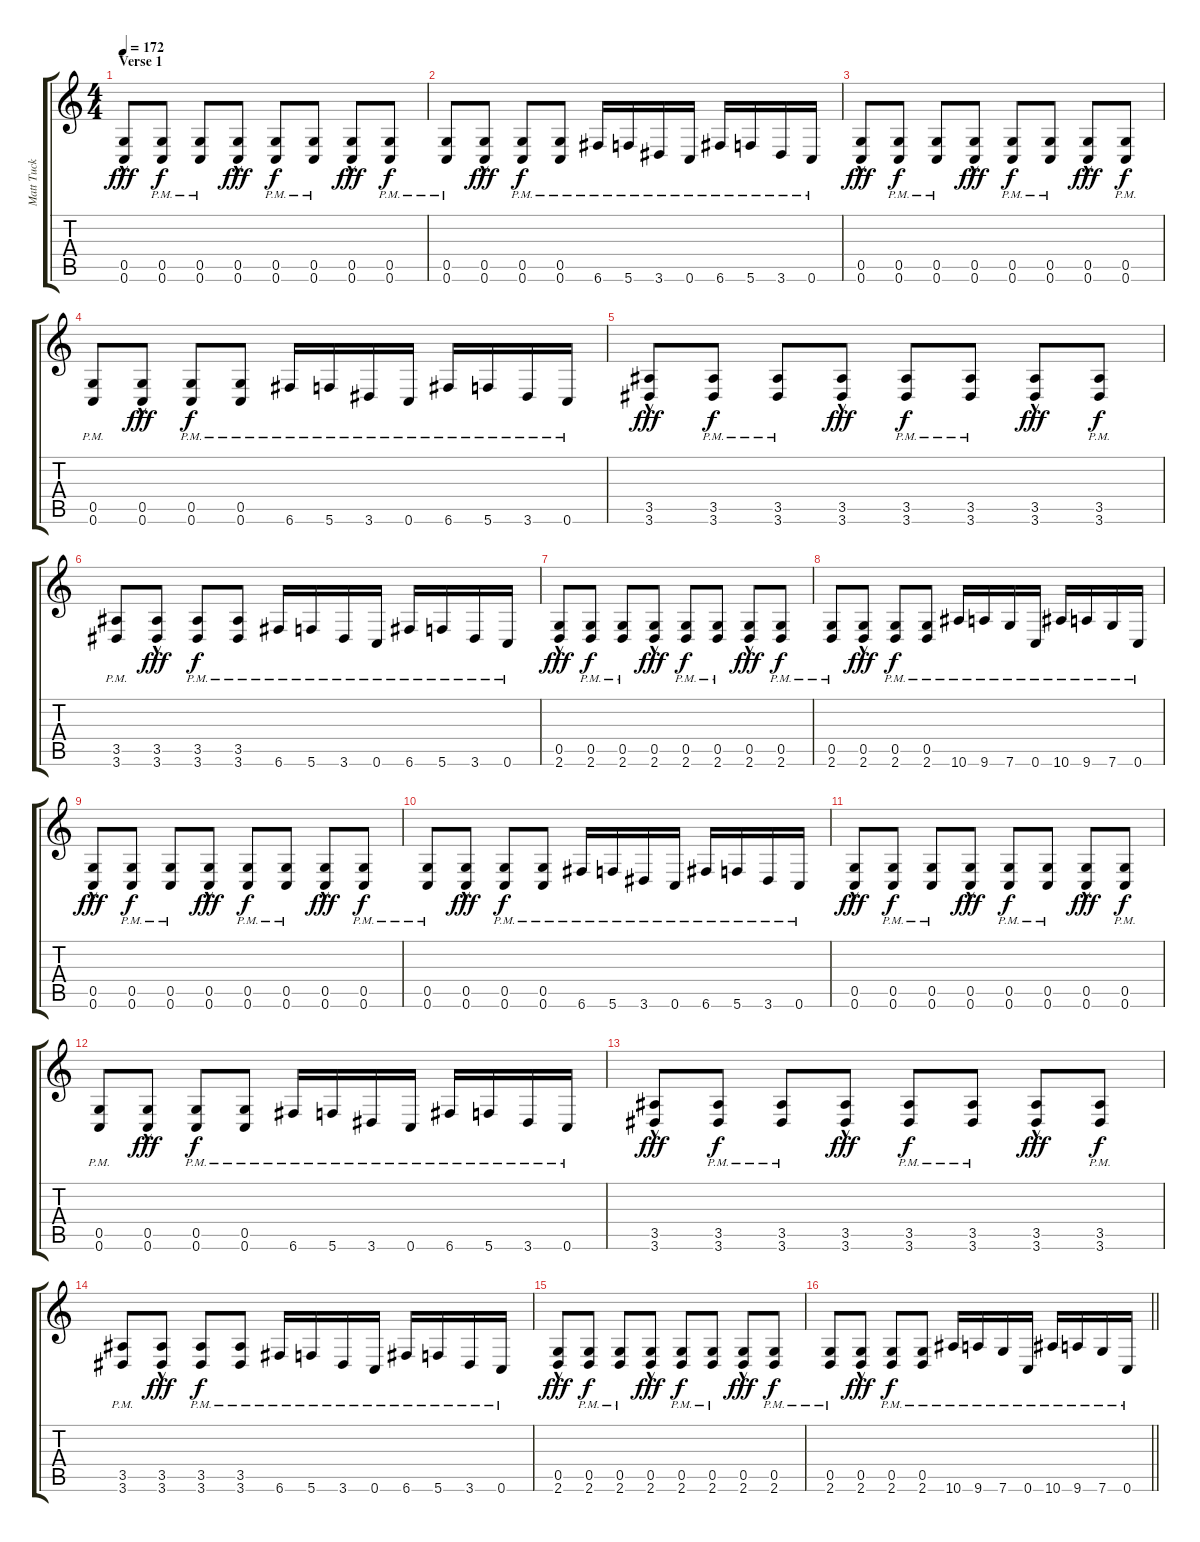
\track ("Matt Tuck (Rhythm Guitar)" "Matt Tuck ") {instrument distortionguitar}
\staff {score tabs}
\tuning (D4 A3 F3 C3 G2 C2) {hide}
\ts (4 4)
\section ("" "Verse 1")
\tempo 172
\clef g2
\ks c
(0.5{hac} 0.6{hac}).8{dy fff} (0.5{pm} 0.6{pm}).8{dy f} (0.5{pm} 0.6{pm}).8 (0.5{hac} 0.6{hac}).8{dy fff} (0.5{pm} 0.6{pm}).8{dy f} (0.5{pm} 0.6{pm}).8 (0.5{hac} 0.6{hac}).8{dy fff} (0.5{pm} 0.6{pm}).8{dy f} |
(0.5{pm} 0.6{pm}).8 (0.5{hac} 0.6{hac}).8{dy fff} (0.5{pm} 0.6{pm}).8{dy f} (0.5{pm} 0.6{pm}).8 6.6{pm}.16 5.6{pm}.16 3.6{pm}.16 0.6{pm}.16 6.6{pm}.16 5.6{pm}.16 3.6{pm}.16 0.6{pm}.16 |
(0.5{hac} 0.6{hac}).8{dy fff} (0.5{pm} 0.6{pm}).8{dy f} (0.5{pm} 0.6{pm}).8 (0.5{hac} 0.6{hac}).8{dy fff} (0.5{pm} 0.6{pm}).8{dy f} (0.5{pm} 0.6{pm}).8 (0.5{hac} 0.6{hac}).8{dy fff} (0.5{pm} 0.6{pm}).8{dy f} |
(0.5{pm} 0.6{pm}).8 (0.5{hac} 0.6{hac}).8{dy fff} (0.5{pm} 0.6{pm}).8{dy f} (0.5{pm} 0.6{pm}).8 6.6{pm}.16 5.6{pm}.16 3.6{pm}.16 0.6{pm}.16 6.6{pm}.16 5.6{pm}.16 3.6{pm}.16 0.6{pm}.16 |
(3.5{hac} 3.6{hac}).8{dy fff} (3.5{pm} 3.6{pm}).8{dy f} (3.5{pm} 3.6{pm}).8 (3.5{hac} 3.6{hac}).8{dy fff} (3.5{pm} 3.6{pm}).8{dy f} (3.5{pm} 3.6{pm}).8 (3.5{hac} 3.6{hac}).8{dy fff} (3.5{pm} 3.6{pm}).8{dy f} |
(3.5{pm} 3.6{pm}).8 (3.5{hac} 3.6{hac}).8{dy fff} (3.5{pm} 3.6{pm}).8{dy f} (3.5{pm} 3.6{pm}).8 6.6{pm}.16 5.6{pm}.16 3.6{pm}.16 0.6{pm}.16 6.6{pm}.16 5.6{pm}.16 3.6{pm}.16 0.6{pm}.16 |
(0.5{hac} 2.6{hac}).8{dy fff} (0.5{pm} 2.6{pm}).8{dy f} (0.5{pm} 2.6{pm}).8 (0.5{hac} 2.6{hac}).8{dy fff} (0.5{pm} 2.6{pm}).8{dy f} (0.5{pm} 2.6{pm}).8 (0.5{hac} 2.6{hac}).8{dy fff} (0.5{pm} 2.6{pm}).8{dy f} |
(0.5{pm} 2.6{pm}).8 (0.5{hac} 2.6{hac}).8{dy fff} (0.5{pm} 2.6{pm}).8{dy f} (0.5{pm} 2.6{pm}).8 10.6{pm}.16 9.6{pm}.16 7.6{pm}.16 0.6{pm}.16 10.6{pm}.16 9.6{pm}.16 7.6{pm}.16 0.6{pm}.16 |
(0.5{hac} 0.6{hac}).8{dy fff} (0.5{pm} 0.6{pm}).8{dy f} (0.5{pm} 0.6{pm}).8 (0.5{hac} 0.6{hac}).8{dy fff} (0.5{pm} 0.6{pm}).8{dy f} (0.5{pm} 0.6{pm}).8 (0.5{hac} 0.6{hac}).8{dy fff} (0.5{pm} 0.6{pm}).8{dy f} |
(0.5{pm} 0.6{pm}).8 (0.5{hac} 0.6{hac}).8{dy fff} (0.5{pm} 0.6{pm}).8{dy f} (0.5{pm} 0.6{pm}).8 6.6{pm}.16 5.6{pm}.16 3.6{pm}.16 0.6{pm}.16 6.6{pm}.16 5.6{pm}.16 3.6{pm}.16 0.6{pm}.16 |
(0.5{hac} 0.6{hac}).8{dy fff} (0.5{pm} 0.6{pm}).8{dy f} (0.5{pm} 0.6{pm}).8 (0.5{hac} 0.6{hac}).8{dy fff} (0.5{pm} 0.6{pm}).8{dy f} (0.5{pm} 0.6{pm}).8 (0.5{hac} 0.6{hac}).8{dy fff} (0.5{pm} 0.6{pm}).8{dy f} |
(0.5{pm} 0.6{pm}).8 (0.5{hac} 0.6{hac}).8{dy fff} (0.5{pm} 0.6{pm}).8{dy f} (0.5{pm} 0.6{pm}).8 6.6{pm}.16 5.6{pm}.16 3.6{pm}.16 0.6{pm}.16 6.6{pm}.16 5.6{pm}.16 3.6{pm}.16 0.6{pm}.16 |
(3.5{hac} 3.6{hac}).8{dy fff} (3.5{pm} 3.6{pm}).8{dy f} (3.5{pm} 3.6{pm}).8 (3.5{hac} 3.6{hac}).8{dy fff} (3.5{pm} 3.6{pm}).8{dy f} (3.5{pm} 3.6{pm}).8 (3.5{hac} 3.6{hac}).8{dy fff} (3.5{pm} 3.6{pm}).8{dy f} |
(3.5{pm} 3.6{pm}).8 (3.5{hac} 3.6{hac}).8{dy fff} (3.5{pm} 3.6{pm}).8{dy f} (3.5{pm} 3.6{pm}).8 6.6{pm}.16 5.6{pm}.16 3.6{pm}.16 0.6{pm}.16 6.6{pm}.16 5.6{pm}.16 3.6{pm}.16 0.6{pm}.16 |
(0.5{hac} 2.6{hac}).8{dy fff} (0.5{pm} 2.6{pm}).8{dy f} (0.5{pm} 2.6{pm}).8 (0.5{hac} 2.6{hac}).8{dy fff} (0.5{pm} 2.6{pm}).8{dy f} (0.5{pm} 2.6{pm}).8 (0.5{hac} 2.6{hac}).8{dy fff} (0.5{pm} 2.6{pm}).8{dy f} |
\barLineRight lightlight
(0.5{pm} 2.6{pm}).8 (0.5{hac} 2.6{hac}).8{dy fff} (0.5{pm} 2.6{pm}).8{dy f} (0.5{pm} 2.6{pm}).8 10.6{pm}.16 9.6{pm}.16 7.6{pm}.16 0.6{pm}.16 10.6{pm}.16 9.6{pm}.16 7.6{pm}.16 0.6{pm}.16
